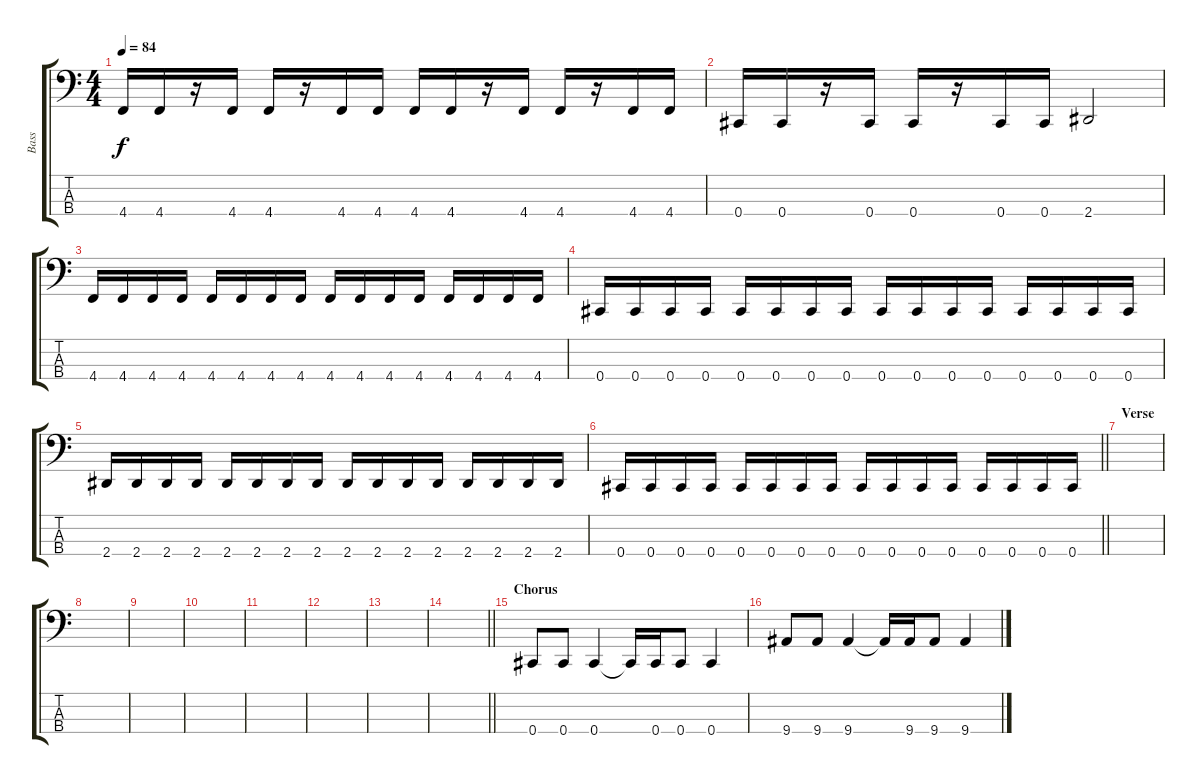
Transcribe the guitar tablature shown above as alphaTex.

\track ("Bass" "Bass") {instrument electricbasspick}
\staff {score tabs}
\tuning (Gb2 Db2 Ab1 Db1) {hide}
\ts (4 4)
\tempo 84
\clef f4
\ks c
4.4.16{dy f} 4.4.16 r.16 4.4.16 4.4.16 r.16 4.4.16 4.4.16 4.4.16 4.4.16 r.16 4.4.16 4.4.16 r.16 4.4.16 4.4.16 |
0.4.16 0.4.16 r.16 0.4.16 0.4.16 r.16 0.4.16 0.4.16 2.4.2 |
4.4.16 4.4.16 4.4.16 4.4.16 4.4.16 4.4.16 4.4.16 4.4.16 4.4.16 4.4.16 4.4.16 4.4.16 4.4.16 4.4.16 4.4.16 4.4.16 |
0.4.16 0.4.16 0.4.16 0.4.16 0.4.16 0.4.16 0.4.16 0.4.16 0.4.16 0.4.16 0.4.16 0.4.16 0.4.16 0.4.16 0.4.16 0.4.16 |
2.4.16 2.4.16 2.4.16 2.4.16 2.4.16 2.4.16 2.4.16 2.4.16 2.4.16 2.4.16 2.4.16 2.4.16 2.4.16 2.4.16 2.4.16 2.4.16 |
\barLineRight lightlight
0.4.16 0.4.16 0.4.16 0.4.16 0.4.16 0.4.16 0.4.16 0.4.16 0.4.16 0.4.16 0.4.16 0.4.16 0.4.16 0.4.16 0.4.16 0.4.16 |
\section ("" "Verse")
|
|
|
|
|
|
|
\barLineRight lightlight
|
\section ("" "Chorus")
0.4.8 0.4.8 0.4.4 0.4{t}.16 0.4.16 0.4.8 0.4.4 |
9.4.8 9.4.8 9.4.4 9.4{t}.16 9.4.16 9.4.8 9.4.4
